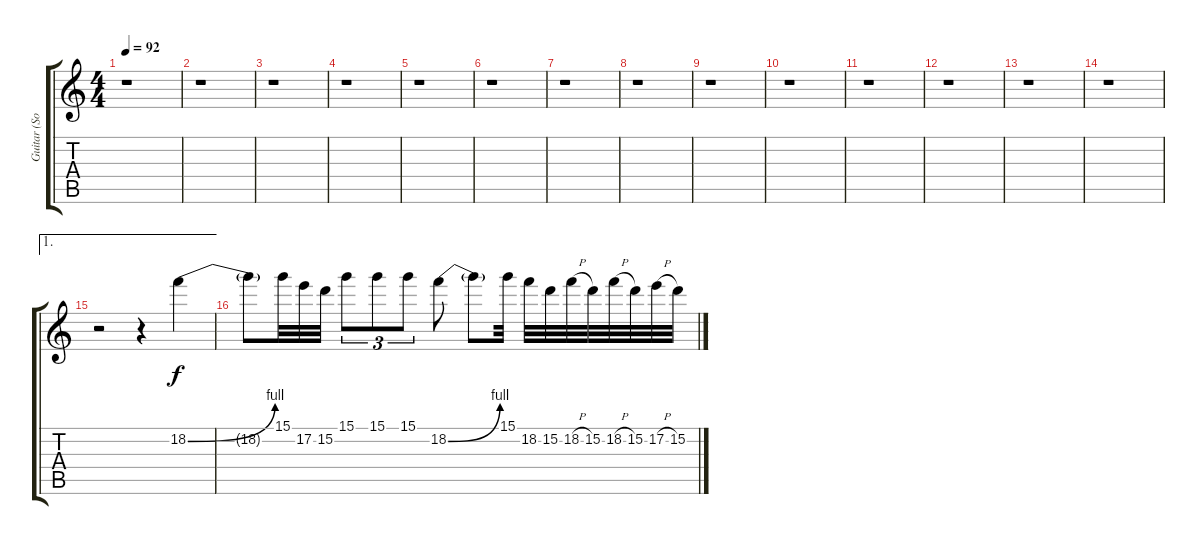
\track ("Guitar (Solo)" "Guitar (So") {instrument overdrivenguitar}
\staff {score tabs}
\tuning (E4 B3 G3 D3 A2 E2) {hide}
\ts (4 4)
\tempo 92
\clef g2
\ks c
r.1{dy f} |
r.1 |
r.1 |
r.1 |
r.1 |
r.1 |
r.1 |
r.1 |
r.1 |
r.1 |
r.1 |
r.1 |
r.1 |
r.1 |
\ae 1
r.2 r.4 18.2{be (bend 0 0 60 4)}.4 |
18.2{t}.8 15.1.32 17.2.32 15.2.32 15.1.8{tu (3 2)} 15.1.8{tu (3 2)} 15.1.8{tu (3 2)} 18.2{be (bend 0 0 60 4)}.8 18.2{t}.8 15.1.32 18.2.32 15.2.32 18.2{h}.32 15.2.32 18.2{h}.32 15.2.32 17.2{h}.32 15.2.32
